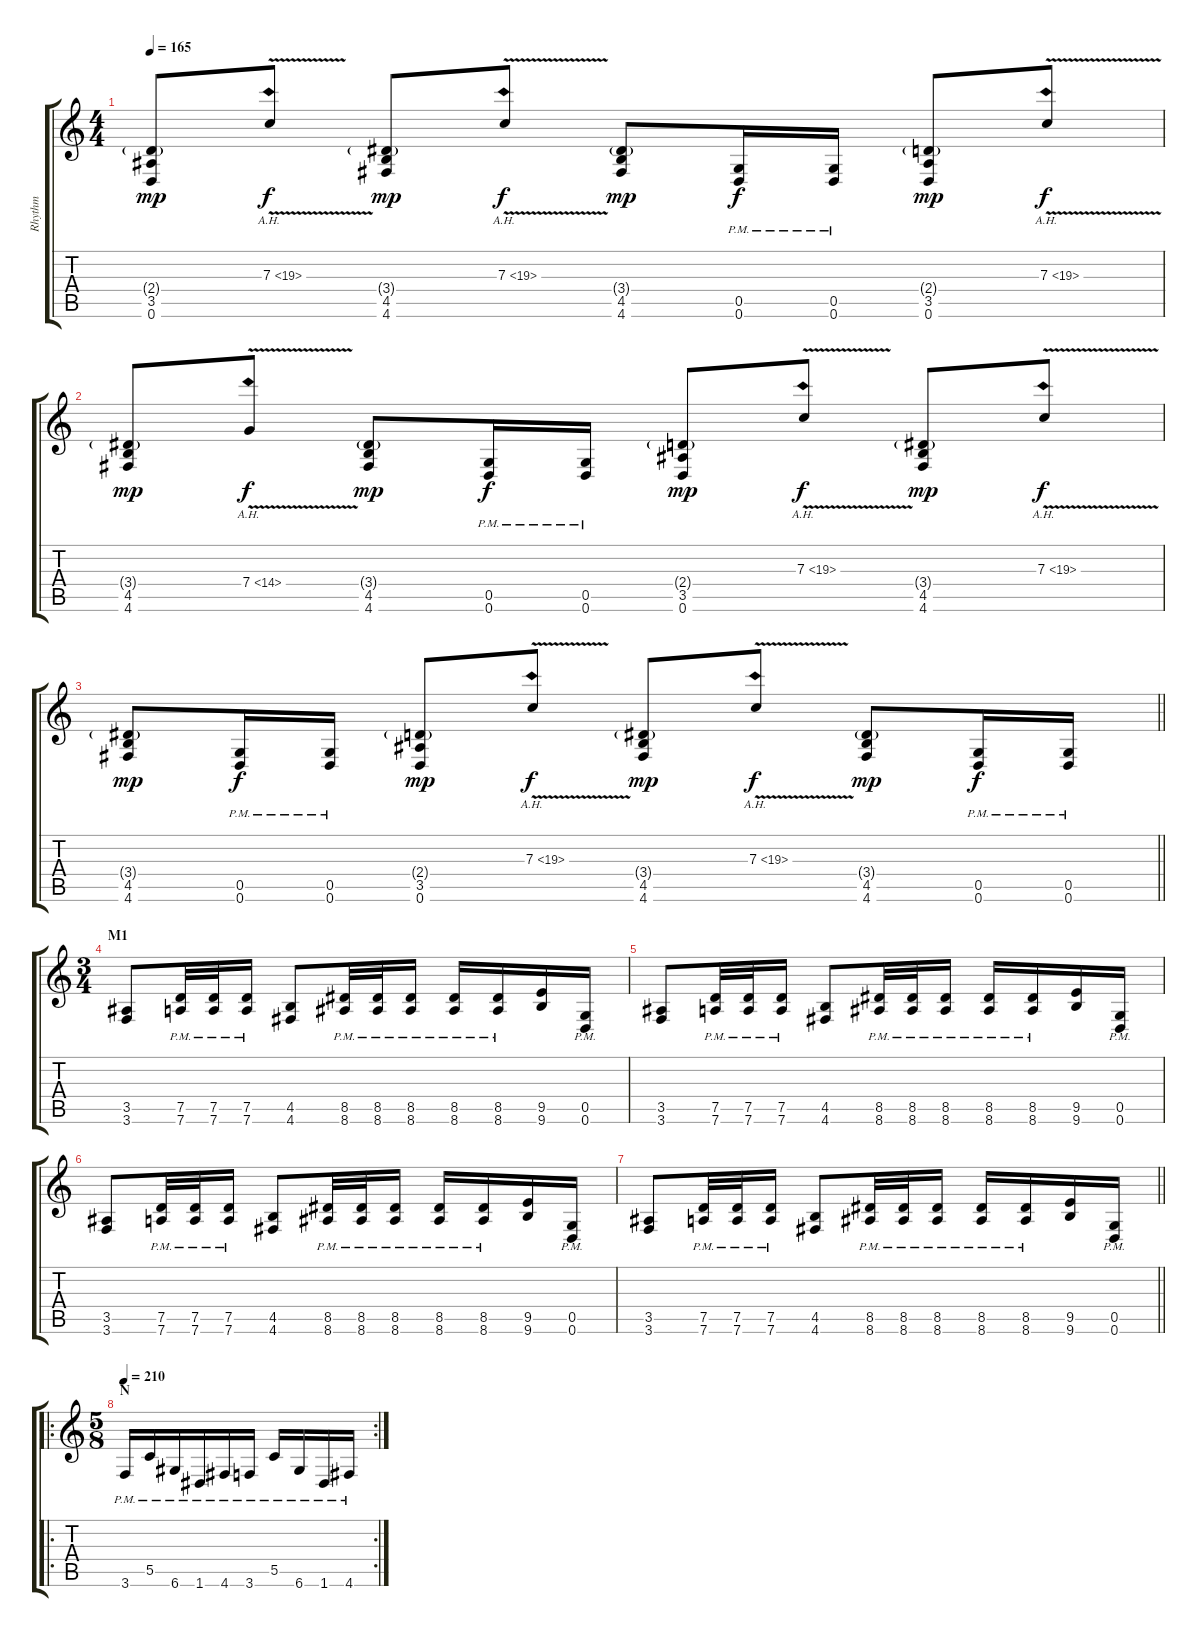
\track ("Rhythm" "Rhythm") {instrument distortionguitar}
\staff {score tabs}
\tuning (D4 A3 F3 C3 G2 D2) {hide}
\ts (4 4)
\tempo 165
\clef g2
\ks c
(2.4{g} 3.5 0.6).8{dy mp} 7.3{ah 12 v}.8{dy f} (3.4{g} 4.5 4.6).8{dy mp} 7.3{ah 12 v}.8{dy f} (3.4{g} 4.5 4.6).8{dy mp} (0.5{pm} 0.6{pm}).16{dy f} (0.5{pm} 0.6{pm}).16 (2.4{g} 3.5 0.6).8{dy mp} 7.3{ah 12 v}.8{dy f} |
(3.4{g} 4.5 4.6).8{dy mp} 7.4{ah 7 v}.8{dy f} (3.4{g} 4.5 4.6).8{dy mp} (0.5{pm} 0.6{pm}).16{dy f} (0.5{pm} 0.6{pm}).16 (2.4{g} 3.5 0.6).8{dy mp} 7.3{ah 12 v}.8{dy f} (3.4{g} 4.5 4.6).8{dy mp} 7.3{ah 12 v}.8{dy f} |
\barLineRight lightlight
(3.4{g} 4.5 4.6).8{dy mp} (0.5{pm} 0.6{pm}).16{dy f} (0.5{pm} 0.6{pm}).16 (2.4{g} 3.5 0.6).8{dy mp} 7.3{ah 12 v}.8{dy f} (3.4{g} 4.5 4.6).8{dy mp} 7.3{ah 12 v}.8{dy f} (3.4{g} 4.5 4.6).8{dy mp} (0.5{pm} 0.6{pm}).16{dy f} (0.5{pm} 0.6{pm}).16 |
\ts (3 4)
\section ("" "M1")
(3.5 3.6).8 (7.5{pm} 7.6{pm}).32 (7.5{pm} 7.6{pm}).32 (7.5{pm} 7.6{pm}).16 (4.5 4.6).8 (8.5{pm} 8.6{pm}).32 (8.5{pm} 8.6{pm}).32 (8.5{pm} 8.6{pm}).16 (8.5{pm} 8.6{pm}).16 (8.5{pm} 8.6{pm}).16 (9.5 9.6).16 (0.5{pm} 0.6{pm}).16 |
(3.5 3.6).8 (7.5{pm} 7.6{pm}).32 (7.5{pm} 7.6{pm}).32 (7.5{pm} 7.6{pm}).16 (4.5 4.6).8 (8.5{pm} 8.6{pm}).32 (8.5{pm} 8.6{pm}).32 (8.5{pm} 8.6{pm}).16 (8.5{pm} 8.6{pm}).16 (8.5{pm} 8.6{pm}).16 (9.5 9.6).16 (0.5{pm} 0.6{pm}).16 |
(3.5 3.6).8 (7.5{pm} 7.6{pm}).32 (7.5{pm} 7.6{pm}).32 (7.5{pm} 7.6{pm}).16 (4.5 4.6).8 (8.5{pm} 8.6{pm}).32 (8.5{pm} 8.6{pm}).32 (8.5{pm} 8.6{pm}).16 (8.5{pm} 8.6{pm}).16 (8.5{pm} 8.6{pm}).16 (9.5 9.6).16 (0.5{pm} 0.6{pm}).16 |
\barLineRight lightlight
(3.5 3.6).8 (7.5{pm} 7.6{pm}).32 (7.5{pm} 7.6{pm}).32 (7.5{pm} 7.6{pm}).16 (4.5 4.6).8 (8.5{pm} 8.6{pm}).32 (8.5{pm} 8.6{pm}).32 (8.5{pm} 8.6{pm}).16 (8.5{pm} 8.6{pm}).16 (8.5{pm} 8.6{pm}).16 (9.5 9.6).16 (0.5{pm} 0.6{pm}).16 |
\ro
\rc 2
\ts (5 8)
\section ("" "N")
\tempo 210
3.6{pm}.16 5.5{pm}.16 6.6{pm}.16 1.6{pm}.16 4.6{pm}.16 3.6{pm}.16 5.5{pm}.16 6.6{pm}.16 1.6{pm}.16 4.6{pm}.16
